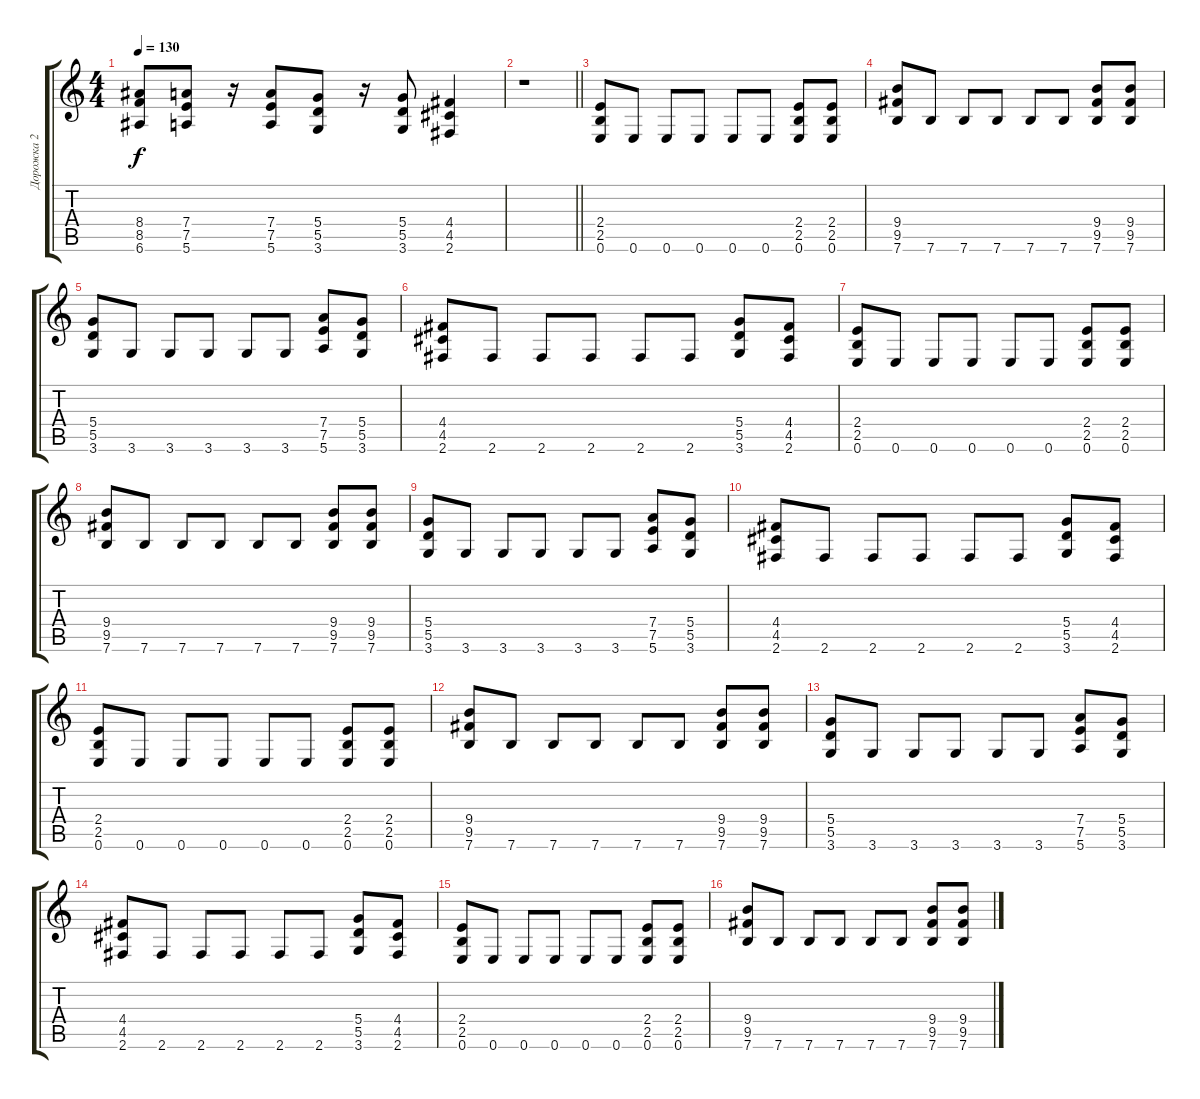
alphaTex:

\track ("Дорожка 2" "Дорожка 2") {instrument distortionguitar}
\staff {score tabs}
\tuning (E4 B3 G3 D3 A2 E2) {hide}
\ts (4 4)
\tempo 130
\tempo 150
\tempo 130
\clef g2
\ks c
(8.4 8.5 6.6).8{dy f instrument distortionguitar} (7.4 7.5 5.6).8 r.16 (7.4 7.5 5.6).8 (5.4 5.5 3.6).8 r.16 (5.4 5.5 3.6).8 (4.4 4.5 2.6).4 |
\barLineRight lightlight
r.1 |
(2.4 2.5 0.6).8 0.6.8 0.6.8 0.6.8 0.6.8 0.6.8 (2.4 2.5 0.6).8 (2.4 2.5 0.6).8 |
(9.4 9.5 7.6).8 7.6.8 7.6.8 7.6.8 7.6.8 7.6.8 (9.4 9.5 7.6).8 (9.4 9.5 7.6).8 |
(5.4 5.5 3.6).8 3.6.8 3.6.8 3.6.8 3.6.8 3.6.8 (7.4 7.5 5.6).8 (5.4 5.5 3.6).8 |
(4.4 4.5 2.6).8 2.6.8 2.6.8 2.6.8 2.6.8 2.6.8 (5.4 5.5 3.6).8 (4.4 4.5 2.6).8 |
(2.4 2.5 0.6).8 0.6.8 0.6.8 0.6.8 0.6.8 0.6.8 (2.4 2.5 0.6).8 (2.4 2.5 0.6).8 |
(9.4 9.5 7.6).8 7.6.8 7.6.8 7.6.8 7.6.8 7.6.8 (9.4 9.5 7.6).8 (9.4 9.5 7.6).8 |
(5.4 5.5 3.6).8 3.6.8 3.6.8 3.6.8 3.6.8 3.6.8 (7.4 7.5 5.6).8 (5.4 5.5 3.6).8 |
(4.4 4.5 2.6).8 2.6.8 2.6.8 2.6.8 2.6.8 2.6.8 (5.4 5.5 3.6).8 (4.4 4.5 2.6).8 |
(2.4 2.5 0.6).8 0.6.8 0.6.8 0.6.8 0.6.8 0.6.8 (2.4 2.5 0.6).8 (2.4 2.5 0.6).8 |
(9.4 9.5 7.6).8 7.6.8 7.6.8 7.6.8 7.6.8 7.6.8 (9.4 9.5 7.6).8 (9.4 9.5 7.6).8 |
(5.4 5.5 3.6).8 3.6.8 3.6.8 3.6.8 3.6.8 3.6.8 (7.4 7.5 5.6).8 (5.4 5.5 3.6).8 |
(4.4 4.5 2.6).8 2.6.8 2.6.8 2.6.8 2.6.8 2.6.8 (5.4 5.5 3.6).8 (4.4 4.5 2.6).8 |
(2.4 2.5 0.6).8 0.6.8 0.6.8 0.6.8 0.6.8 0.6.8 (2.4 2.5 0.6).8 (2.4 2.5 0.6).8 |
(9.4 9.5 7.6).8 7.6.8 7.6.8 7.6.8 7.6.8 7.6.8 (9.4 9.5 7.6).8 (9.4 9.5 7.6).8
